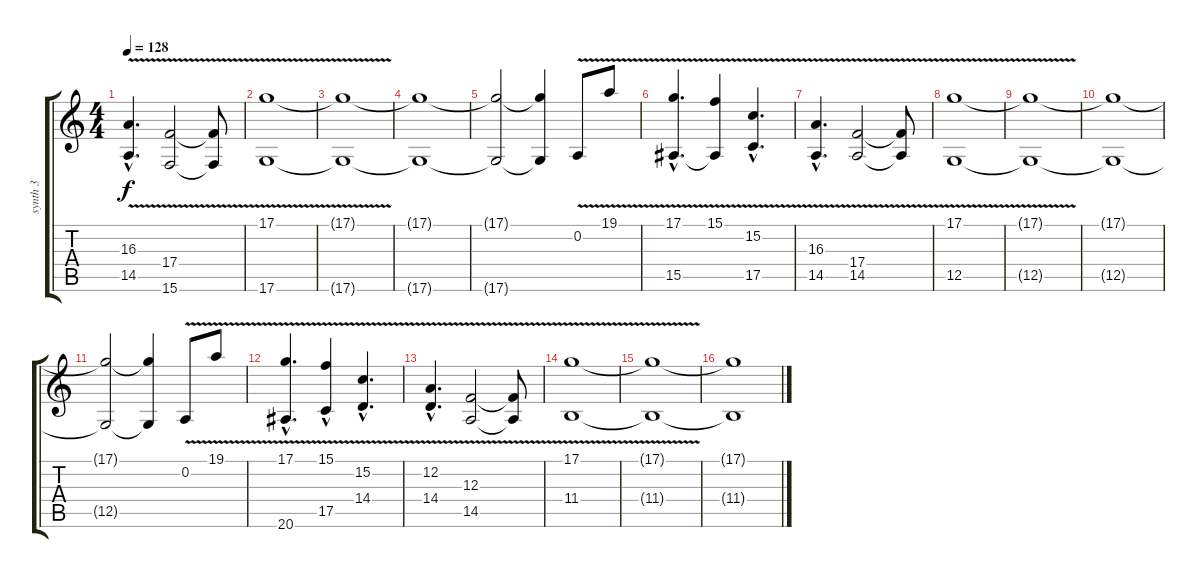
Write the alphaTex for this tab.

\track ("synth 3" "synth 3") {instrument synthstrings1}
\staff {score tabs}
\tuning (D4 A3 F3 C3 G2 D2) {hide}
\ts (4 4)
\tempo 128
\clef g2
\ks c
(16.3{v hac} 14.5{v hac}).4{d dy f} (17.4{v} 15.6{v}).2 (17.4{t} 15.6{t}).8 |
(17.1{v} 17.6{v}).1 |
(17.1{t} 17.6{t}).1 |
(17.1{t} 17.6{t}).1 |
(17.1{t} 17.6{t}).2 (17.1{t} 17.6{t}).4 0.2{v}.8 19.1{v}.8 |
(17.1{v hac} 15.5{hac}).4{d} (15.1{v} 15.5{t}).4 (15.2{v hac} 17.5{v hac}).4{d} |
(16.3{v hac} 14.5{v hac}).4{d} (17.4{v} 14.5{v}).2 (17.4{t} 14.5{t}).8 |
(17.1{v} 12.5{v}).1 |
(17.1{t} 12.5{t}).1 |
(17.1{t} 12.5{t}).1 |
(17.1{t} 12.5{t}).2 (17.1{t} 12.5{t}).4 0.2{v}.8 19.1{v}.8 |
(17.1{v hac} 20.6{v hac}).4{d} (15.1{v hac} 17.5{v}).4 (15.2{v hac} 14.4{hac}).4{d} |
(12.2{v hac} 14.4{v hac}).4{d} (12.3{v} 14.5{v}).2 (12.3{t} 14.5{t}).8 |
(17.1{v} 11.4{v}).1 |
(17.1{t} 11.4{t}).1 |
(17.1{t} 11.4{t}).1
